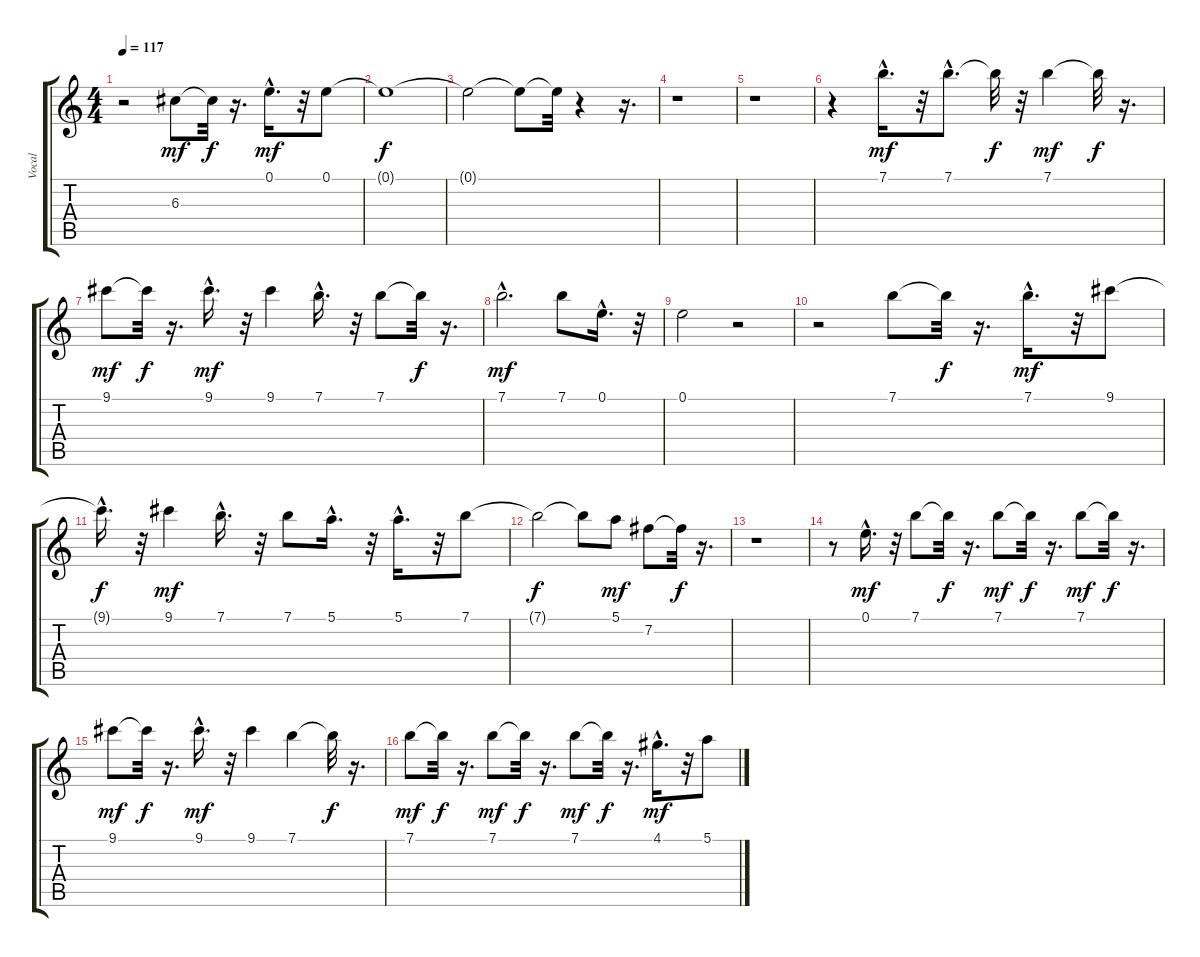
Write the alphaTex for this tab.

\track ("Vocal" "Vocal") {instrument banjo}
\staff {score tabs}
\tuning (E4 B3 G3 D3 A2 E2) {hide}
\displaytranspose 12
\ts (4 4)
\tempo 117
\clef g2
\ks c
r.2{dy f} 6.3.8{dy mf} 6.3{t}.32{dy f} r.16{d} 0.1{hac}.16{d dy mf} r.32 0.1.8 |
0.1{t}.1{dy f} |
0.1{t}.2 0.1{t}.8 0.1{t}.32 r.4 r.16{d} |
r.1 |
r.1 |
r.4 7.1{hac}.16{d dy mf} r.32 7.1{hac}.8{d} 7.1{t}.32{dy f} r.32 7.1.4{dy mf} 7.1{t}.32{dy f} r.16{d} |
9.1.8{dy mf} 9.1{t}.32{dy f} r.16{d} 9.1{hac}.16{d dy mf} r.32 9.1.4 7.1{hac}.16{d} r.32 7.1.8 7.1{t}.32{dy f} r.16{d} |
7.1{hac}.2{d dy mf} 7.1.8 0.1{hac}.16{d} r.32 |
0.1.2 r.2 |
r.2 7.1.8 7.1{t}.32{dy f} r.16{d} 7.1{hac}.16{d dy mf} r.32 9.1.8 |
9.1{hac t}.16{d dy f} r.32 9.1.4{dy mf} 7.1{hac}.16{d} r.32 7.1.8 5.1{hac}.16{d} r.32 5.1{hac}.16{d} r.32 7.1.8 |
7.1{t}.2{dy f} 7.1{t}.8 5.1.8{dy mf} 7.2.8 7.2{t}.32{dy f} r.16{d} |
r.1 |
r.8 0.1{hac}.16{d dy mf} r.32 7.1.8 7.1{t}.32{dy f} r.16{d} 7.1.8{dy mf} 7.1{t}.32{dy f} r.16{d} 7.1.8{dy mf} 7.1{t}.32{dy f} r.16{d} |
9.1.8{dy mf} 9.1{t}.32{dy f} r.16{d} 9.1{hac}.16{d dy mf} r.32 9.1.4 7.1.4 7.1{t}.32{dy f} r.16{d} |
7.1.8{dy mf} 7.1{t}.32{dy f} r.16{d} 7.1.8{dy mf} 7.1{t}.32{dy f} r.16{d} 7.1.8{dy mf} 7.1{t}.32{dy f} r.16{d} 4.1{hac}.16{d dy mf} r.32 5.1.8
